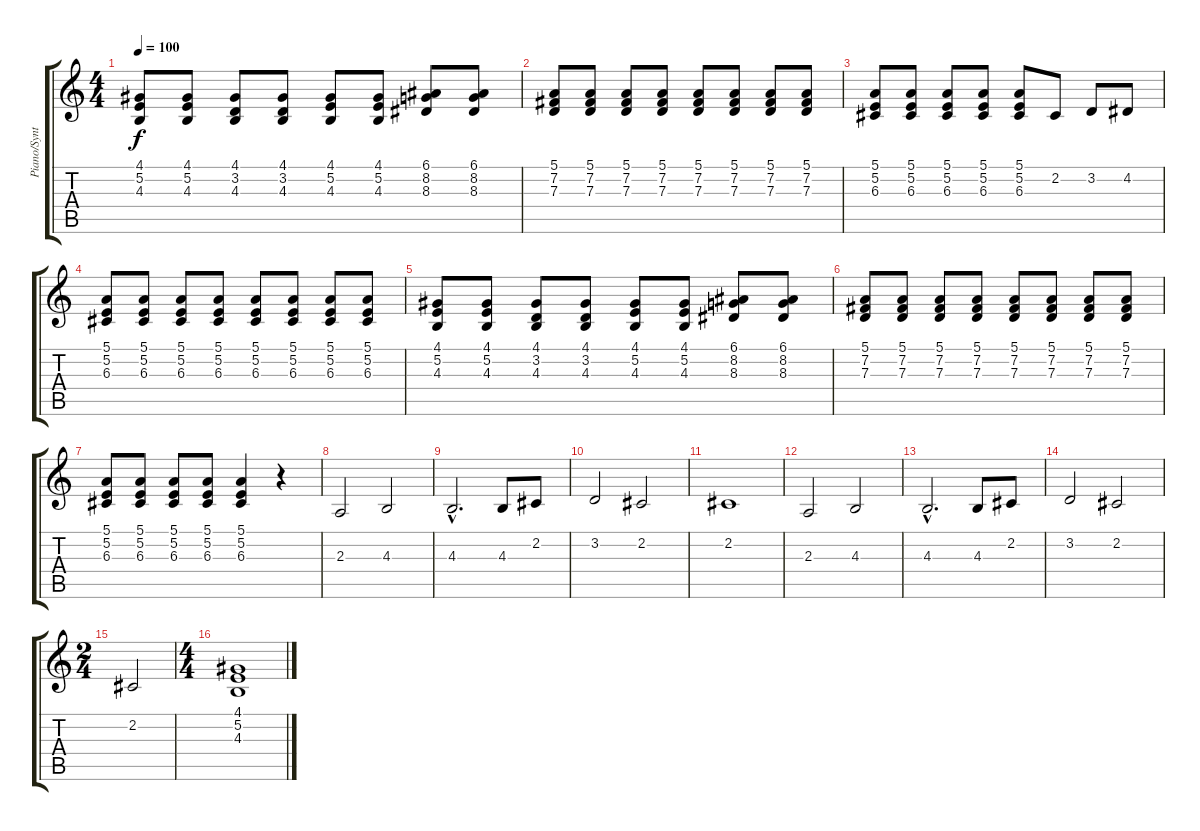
\track ("Piano/Synth" "Piano/Synt") {instrument acousticgrandpiano}
\staff {score tabs}
\tuning (E4 B3 G3 D3 A2 E2) {hide}
\ts (4 4)
\tempo 100
\clef g2
\ks c
(4.1 5.2 4.3).8{dy f} (4.1 5.2 4.3).8 (4.1 3.2 4.3).8 (4.1 3.2 4.3).8 (4.1 5.2 4.3).8 (4.1 5.2 4.3).8 (6.1 8.2 8.3).8 (6.1 8.2 8.3).8 |
(5.1 7.2 7.3).8 (5.1 7.2 7.3).8 (5.1 7.2 7.3).8 (5.1 7.2 7.3).8 (5.1 7.2 7.3).8 (5.1 7.2 7.3).8 (5.1 7.2 7.3).8 (5.1 7.2 7.3).8 |
(5.1 5.2 6.3).8 (5.1 5.2 6.3).8 (5.1 5.2 6.3).8 (5.1 5.2 6.3).8 (5.1 5.2 6.3).8 2.2.8 3.2.8 4.2.8 |
(5.1 5.2 6.3).8 (5.1 5.2 6.3).8 (5.1 5.2 6.3).8 (5.1 5.2 6.3).8 (5.1 5.2 6.3).8 (5.1 5.2 6.3).8 (5.1 5.2 6.3).8 (5.1 5.2 6.3).8 |
(4.1 5.2 4.3).8 (4.1 5.2 4.3).8 (4.1 3.2 4.3).8 (4.1 3.2 4.3).8 (4.1 5.2 4.3).8 (4.1 5.2 4.3).8 (6.1 8.2 8.3).8 (6.1 8.2 8.3).8 |
(5.1 7.2 7.3).8 (5.1 7.2 7.3).8 (5.1 7.2 7.3).8 (5.1 7.2 7.3).8 (5.1 7.2 7.3).8 (5.1 7.2 7.3).8 (5.1 7.2 7.3).8 (5.1 7.2 7.3).8 |
(5.1 5.2 6.3).8 (5.1 5.2 6.3).8 (5.1 5.2 6.3).8 (5.1 5.2 6.3).8 (5.1 5.2 6.3).4 r.4 |
2.3.2 4.3.2 |
4.3{hac}.2{d} 4.3.8 2.2.8 |
3.2.2 2.2.2 |
2.2.1 |
2.3.2 4.3.2 |
4.3{hac}.2{d} 4.3.8 2.2.8 |
3.2.2 2.2.2 |
\ts (2 4)
2.2.2 |
\ts (4 4)
(4.1 5.2 4.3).1
